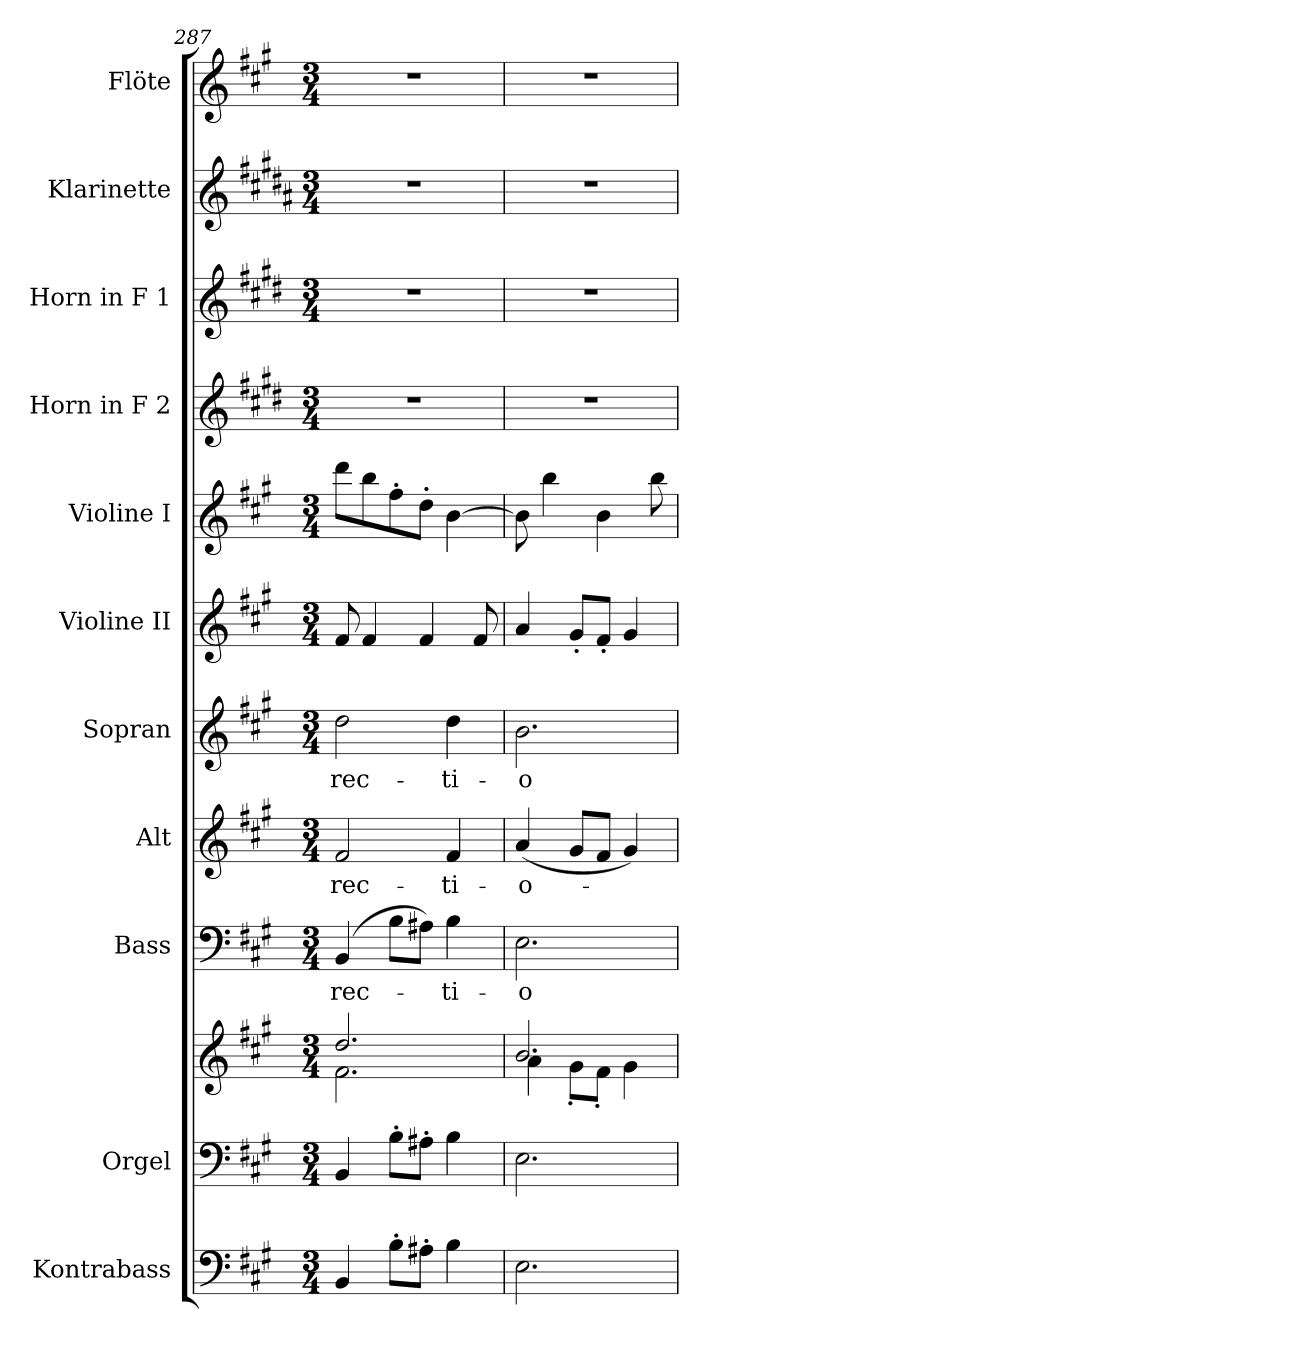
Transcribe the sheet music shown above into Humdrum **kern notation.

**kern	**kern	**kern	**kern	**text	**kern	**text	**kern	**text	**kern	**kern	**kern	**kern	**kern	**kern
*part11	*part10	*part10	*part9	*part9	*part8	*part8	*part7	*part7	*part6	*part5	*part4	*part3	*part2	*part1
*staff12	*staff11	*staff10	*staff9	*staff9	*staff8	*staff8	*staff7	*staff7	*staff6	*staff5	*staff4	*staff3	*staff2	*staff1
*I"Kontrabass	*I"Orgel	*	*I"Bass	*	*I"Alt	*	*I"Sopran	*	*I"Violine II	*I"Violine I	*I"Horn in F 2	*I"Horn in F 1	*I"Klarinette	*I"Flöte
*I'Kb.	*I'Org.	*	*I'B.	*	*I'A.	*	*I'S.	*	*I'Vl. II	*I'Vl. I	*	*	*I'Kl.	*I'Fl.
*clefF4	*clefF4	*clefG2	*clefF4	*	*clefG2	*	*clefG2	*	*clefG2	*clefG2	*clefG2	*clefG2	*clefG2	*clefG2
*ITrd7c12	*	*	*	*	*	*	*	*	*	*	*ITrd4c7	*ITrd4c7	*ITrd1c2	*
*k[f#c#g#]	*k[f#c#g#]	*k[f#c#g#]	*k[f#c#g#]	*	*k[f#c#g#]	*	*k[f#c#g#]	*	*k[f#c#g#]	*k[f#c#g#]	*k[f#c#g#]	*k[f#c#g#]	*k[f#c#g#]	*k[f#c#g#]
*A:	*A:	*A:	*A:	*	*A:	*	*A:	*	*A:	*A:	*A:	*A:	*A:	*A:
*M3/4	*M3/4	*M3/4	*M3/4	*	*M3/4	*	*M3/4	*	*M3/4	*M3/4	*M3/4	*M3/4	*M3/4	*M3/4
=287	=287	=287	=287	=287	=287	=287	=287	=287	=287	=287	=287	=287	=287	=287
*	*	*^	*	*	*	*	*	*	*	*	*	*	*	*
!	!	!	!	!	!LO:LY:b	!	!LO:LY:b	!	!LO:LY:b	!	!	!	!	!	!
4BBB/	4BB/	2.dd/	2.f#\	(4BB/	-rec-	2f#/	-rec-	2dd\	-rec-	8f#/	8ddd\L	2.r	2.r	2.r	2.r
.	.	.	.	.	.	.	.	.	.	4f#/	8bb\	.	.	.	.
8BB'>\L	8B'>\L	.	.	8B\L	.	.	.	.	.	.	8ff#'>\	.	.	.	.
8AA#X'>\J	8A#X'>\J	.	.	8A#X\J)	.	.	.	.	.	4f#/	8dd'>\J	.	.	.	.
!	!	!	!	!	!LO:LY:b	!	!LO:LY:b	!	!LO:LY:b	!	!	!	!	!	!
4BB\	4B\	.	.	4B\	-ti-	4f#/	-ti-	4dd\	-ti-	.	[4b\	.	.	.	.
.	.	.	.	.	.	.	.	.	.	8f#/	.	.	.	.	.
=288	=288	=288	=288	=288	=288	=288	=288	=288	=288	=288	=288	=288	=288	=288	=288
!	!	!	!	!	!LO:LY:b	!	!LO:LY:b	!	!LO:LY:b	!	!	!	!	!	!
2.EE\	2.E\	2.b/	4a\	2.E\	-o-	(<4a/	-o-	2.b\	-o-	4a/	8b\]	2.r	2.r	2.r	2.r
.	.	.	.	.	.	.	.	.	.	.	4bb\	.	.	.	.
.	.	.	8g#'>\L	.	.	8g#/L	.	.	.	8g#'</L	.	.	.	.	.
.	.	.	8f#'>\J	.	.	8f#/J	.	.	.	8f#'</J	4b\	.	.	.	.
.	.	.	4g#\	.	.	4g#/)	.	.	.	4g#/	.	.	.	.	.
.	.	.	.	.	.	.	.	.	.	.	8bb\	.	.	.	.
*	*	*v	*v	*	*	*	*	*	*	*	*	*	*	*	*
=	=	=	=	=	=	=	=	=	=	=	=	=	=	=
*-	*-	*-	*-	*-	*-	*-	*-	*-	*-	*-	*-	*-	*-	*-
